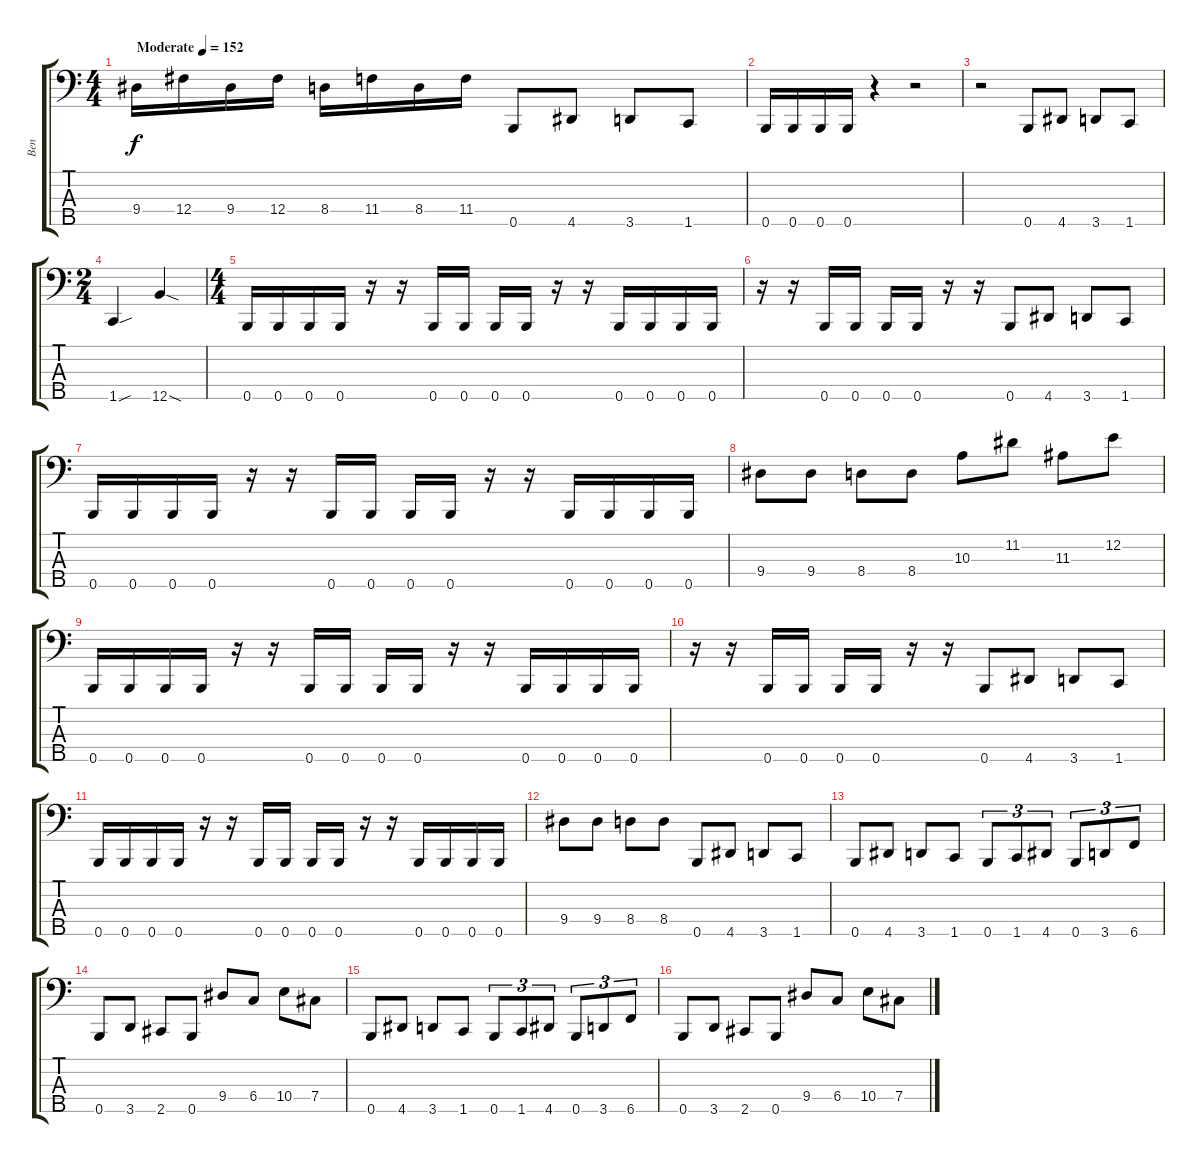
\track ("Ben" "Ben") {instrument electricbasspick}
\staff {score tabs}
\tuning (A2 E2 B1 Gb1 B0) {hide}
\ts (4 4)
\tempo (152 "Moderate")
\clef f4
\ks c
9.4.16{dy f instrument electricbasspick} 12.4.16 9.4.16 12.4.16 8.4.16 11.4.16 8.4.16 11.4.16 0.5.8 4.5.8 3.5.8 1.5.8 |
0.5.16 0.5.16 0.5.16 0.5.16 r.4 r.2 |
r.2 0.5.8 4.5.8 3.5.8 1.5.8 |
\ts (2 4)
1.5{sou}.4 12.5{sod}.4 |
\ts (4 4)
0.5.16 0.5.16 0.5.16 0.5.16 r.16 r.16 0.5.16 0.5.16 0.5.16 0.5.16 r.16 r.16 0.5.16 0.5.16 0.5.16 0.5.16 |
r.16 r.16 0.5.16 0.5.16 0.5.16 0.5.16 r.16 r.16 0.5.8 4.5.8 3.5.8 1.5.8 |
0.5.16 0.5.16 0.5.16 0.5.16 r.16 r.16 0.5.16 0.5.16 0.5.16 0.5.16 r.16 r.16 0.5.16 0.5.16 0.5.16 0.5.16 |
9.4.8 9.4.8 8.4.8 8.4.8 10.3.8 11.2.8 11.3.8 12.2.8 |
0.5.16 0.5.16 0.5.16 0.5.16 r.16 r.16 0.5.16 0.5.16 0.5.16 0.5.16 r.16 r.16 0.5.16 0.5.16 0.5.16 0.5.16 |
r.16 r.16 0.5.16 0.5.16 0.5.16 0.5.16 r.16 r.16 0.5.8 4.5.8 3.5.8 1.5.8 |
0.5.16 0.5.16 0.5.16 0.5.16 r.16 r.16 0.5.16 0.5.16 0.5.16 0.5.16 r.16 r.16 0.5.16 0.5.16 0.5.16 0.5.16 |
9.4.8 9.4.8 8.4.8 8.4.8 0.5.8 4.5.8 3.5.8 1.5.8 |
0.5.8 4.5.8 3.5.8 1.5.8 0.5.8{tu (3 2)} 1.5.8{tu (3 2)} 4.5.8{tu (3 2)} 0.5.8{tu (3 2)} 3.5.8{tu (3 2)} 6.5.8{tu (3 2)} |
0.5.8 3.5.8 2.5.8 0.5.8 9.4.8 6.4.8 10.4.8 7.4.8 |
0.5.8 4.5.8 3.5.8 1.5.8 0.5.8{tu (3 2)} 1.5.8{tu (3 2)} 4.5.8{tu (3 2)} 0.5.8{tu (3 2)} 3.5.8{tu (3 2)} 6.5.8{tu (3 2)} |
0.5.8 3.5.8 2.5.8 0.5.8 9.4.8 6.4.8 10.4.8 7.4.8
